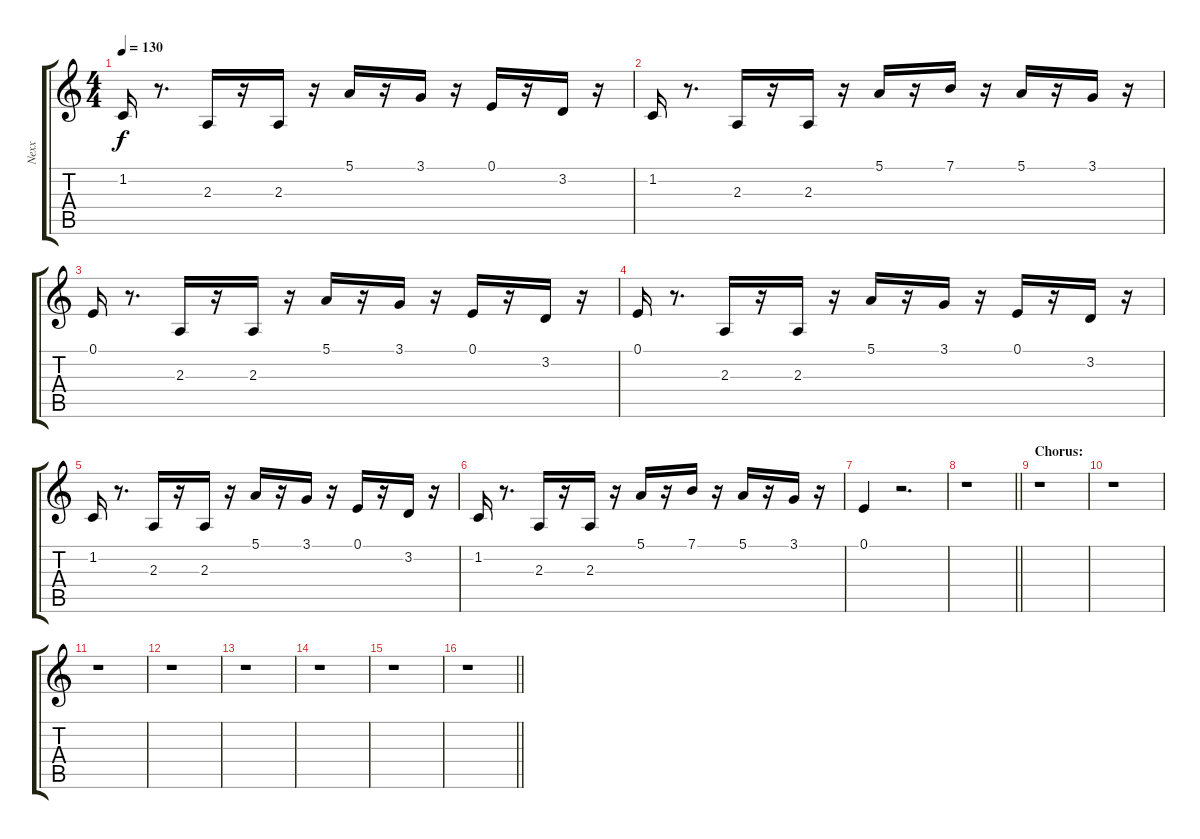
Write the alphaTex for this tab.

\track ("Nexx" "Nexx") {instrument viola}
\staff {score tabs}
\tuning (E4 B3 G3 D3 A2 E2) {hide}
\ts (4 4)
\tempo 130
\clef g2
\ks c
1.2.16{dy f} r.8{d} 2.3.16 r.16 2.3.16 r.16 5.1.16 r.16 3.1.16 r.16 0.1.16 r.16 3.2.16 r.16 |
1.2.16 r.8{d} 2.3.16 r.16 2.3.16 r.16 5.1.16 r.16 7.1.16 r.16 5.1.16 r.16 3.1.16 r.16 |
0.1.16 r.8{d} 2.3.16 r.16 2.3.16 r.16 5.1.16 r.16 3.1.16 r.16 0.1.16 r.16 3.2.16 r.16 |
0.1.16 r.8{d} 2.3.16 r.16 2.3.16 r.16 5.1.16 r.16 3.1.16 r.16 0.1.16 r.16 3.2.16 r.16 |
1.2.16 r.8{d} 2.3.16 r.16 2.3.16 r.16 5.1.16 r.16 3.1.16 r.16 0.1.16 r.16 3.2.16 r.16 |
1.2.16 r.8{d} 2.3.16 r.16 2.3.16 r.16 5.1.16 r.16 7.1.16 r.16 5.1.16 r.16 3.1.16 r.16 |
0.1.4 r.2{d} |
\barLineRight lightlight
r.1 |
\section ("" "Chorus:")
r.1 |
r.1 |
r.1 |
r.1 |
r.1 |
r.1 |
r.1 |
\barLineRight lightlight
r.1
